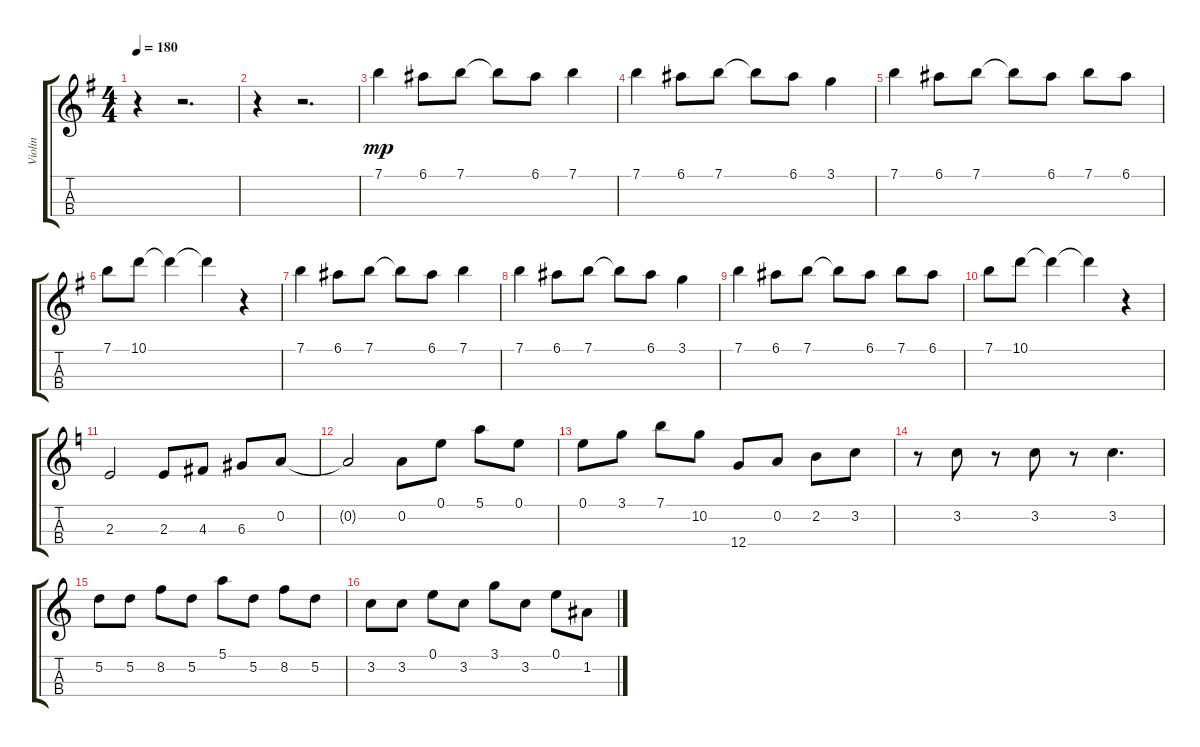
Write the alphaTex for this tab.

\track ("Violin" "Violin") {instrument violin}
\staff {score tabs}
\tuning (E5 A4 D4 G3) {hide}
\ts (4 4)
\tempo 180
\clef g2
\ks g
r.4{dy mf} r.2{d} |
r.4 r.2{d} |
7.1.4{dy mp} 6.1.8 7.1.8 7.1{t}.8 6.1.8 7.1.4 |
7.1.4 6.1.8 7.1.8 7.1{t}.8 6.1.8 3.1.4 |
7.1.4 6.1.8 7.1.8 7.1{t}.8 6.1.8 7.1.8 6.1.8 |
7.1.8 10.1.8 10.1{t}.4 10.1{t}.4 r.4 |
7.1.4 6.1.8 7.1.8 7.1{t}.8 6.1.8 7.1.4 |
7.1.4 6.1.8 7.1.8 7.1{t}.8 6.1.8 3.1.4 |
7.1.4 6.1.8 7.1.8 7.1{t}.8 6.1.8 7.1.8 6.1.8 |
7.1.8 10.1.8 10.1{t}.4 10.1{t}.4 r.4 |
\ks c
2.3.2 2.3.8 4.3.8 6.3.8 0.2.8 |
0.2{t}.2 0.2.8 0.1.8 5.1.8 0.1.8 |
0.1.8 3.1.8 7.1.8 10.2.8 12.4.8 0.2.8 2.2.8 3.2.8 |
r.8 3.2.8 r.8 3.2.8 r.8 3.2.4{d} |
5.2.8 5.2.8 8.2.8 5.2.8 5.1.8 5.2.8 8.2.8 5.2.8 |
3.2.8 3.2.8 0.1.8 3.2.8 3.1.8 3.2.8 0.1.8 1.2.8
